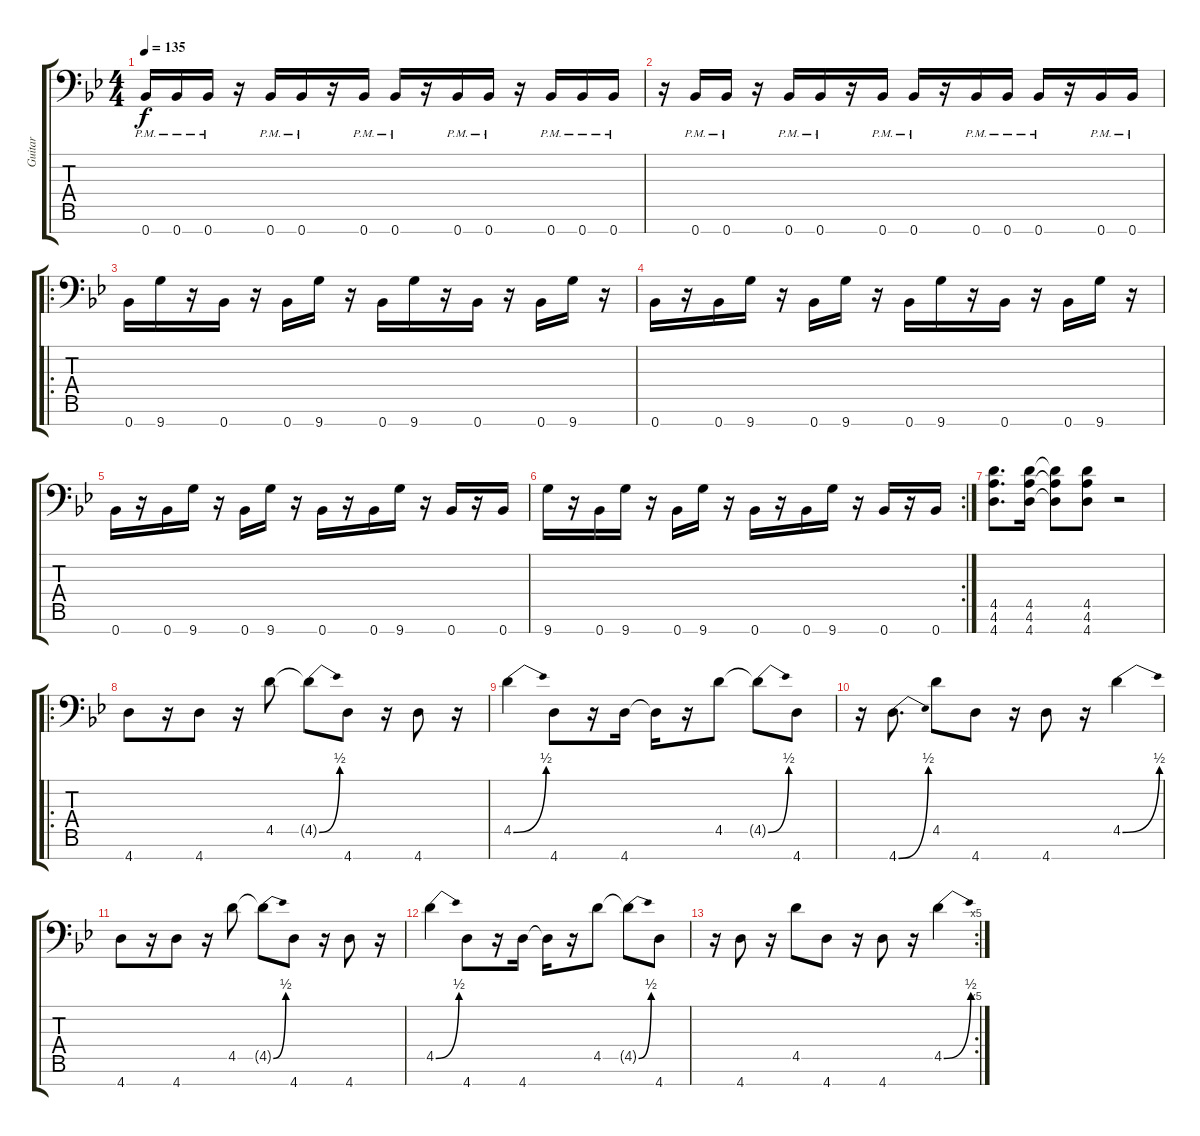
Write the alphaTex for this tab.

\track ("Guitar" "Guitar") {instrument acousticguitarsteel}
\staff {score tabs}
\tuning (F4 C4 Ab3 Eb3 Bb2 F2 Bb1) {hide}
\ts (4 4)
\tempo 135
\clef f4
\ks bb
0.7{pm}.16{dy f} 0.7{pm}.16 0.7{pm}.16 r.16 0.7{pm}.16 0.7{pm}.16 r.16 0.7{pm}.16 0.7{pm}.16 r.16 0.7{pm}.16 0.7{pm}.16 r.16 0.7{pm}.16 0.7{pm}.16 0.7{pm}.16 |
r.16 0.7{pm}.16 0.7{pm}.16 r.16 0.7{pm}.16 0.7{pm}.16 r.16 0.7{pm}.16 0.7{pm}.16 r.16 0.7{pm}.16 0.7{pm}.16 0.7{pm}.16 r.16 0.7{pm}.16 0.7{pm}.16 |
\ro
0.7.16 9.7.16 r.16 0.7.16 r.16 0.7.16 9.7.16 r.16 0.7.16 9.7.16 r.16 0.7.16 r.16 0.7.16 9.7.16 r.16 |
0.7.16 r.16 0.7.16 9.7.16 r.16 0.7.16 9.7.16 r.16 0.7.16 9.7.16 r.16 0.7.16 r.16 0.7.16 9.7.16 r.16 |
0.7.16 r.16 0.7.16 9.7.16 r.16 0.7.16 9.7.16 r.16 0.7.16 r.16 0.7.16 9.7.16 r.16 0.7.16 r.16 0.7.16 |
\rc 2
9.7.16 r.16 0.7.16 9.7.16 r.16 0.7.16 9.7.16 r.16 0.7.16 r.16 0.7.16 9.7.16 r.16 0.7.16 r.16 0.7.16 |
(4.5 4.6 4.7).8{d} (4.5 4.6 4.7).16 (4.5{t} 4.6{t} 4.7{t}).8 (4.5 4.6 4.7).8 r.2 |
\ro
4.7.8 r.16 4.7.8 r.16 4.5.8 4.5{be (bend 0 0 60 2) t}.8 4.7.8 r.16 4.7.8 r.16 |
4.5{be (bend 0 0 60 2)}.4 4.7.8 r.16 4.7.16 4.7{t}.16 r.16 4.5.8 4.5{be (bend 0 0 60 2) t}.8 4.7.8 |
r.16 4.7{be (bend 0 0 60 2)}.8{d} 4.5.8 4.7.8 r.16 4.7.8 r.16 4.5{be (bend 0 0 60 2)}.4 |
4.7.8 r.16 4.7.8 r.16 4.5.8 4.5{be (bend 0 0 60 2) t}.8 4.7.8 r.16 4.7.8 r.16 |
4.5{be (bend 0 0 60 2)}.4 4.7.8 r.16 4.7.16 4.7{t}.16 r.16 4.5.8 4.5{be (bend 0 0 60 2) t}.8 4.7.8 |
\rc 5
r.16 4.7.8 r.16 4.5.8 4.7.8 r.16 4.7.8 r.16 4.5{be (bend 0 0 60 2)}.4
